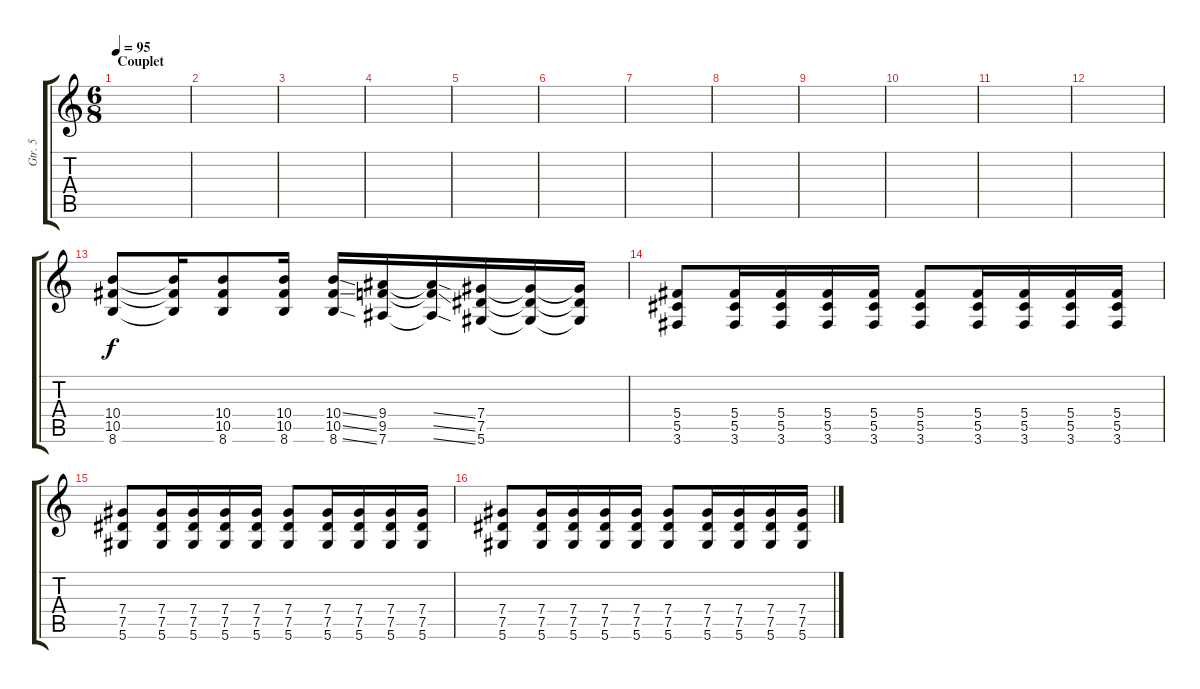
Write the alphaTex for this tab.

\track ("Gtr. 5" "Gtr. 5") {instrument overdrivenguitar}
\staff {score tabs}
\tuning (Eb4 Bb3 Gb3 Db3 Ab2 Eb2) {hide}
\ts (6 8)
\section ("" "Couplet")
\tempo 95
\clef g2
\ks c
|
|
|
|
|
|
|
|
|
|
|
|
(10.4 10.5 8.6).8 (10.4{t} 10.5{t} 8.6{t}).16 (10.4 10.5 8.6).8 (10.4 10.5 8.6).16 (10.4{ss} 10.5{ss} 8.6{ss}).16 (9.4 9.5 7.6).16 (9.4{ss t} 9.5{ss t} 7.6{ss t}).16 (7.4 7.5 5.6).16 (7.4{t} 7.5{t} 5.6{t}).16 (7.4{t} 7.5{t} 5.6{t}).16 |
(5.4 5.5 3.6).8 (5.4 5.5 3.6).16 (5.4 5.5 3.6).16 (5.4 5.5 3.6).16 (5.4 5.5 3.6).16 (5.4 5.5 3.6).8 (5.4 5.5 3.6).16 (5.4 5.5 3.6).16 (5.4 5.5 3.6).16 (5.4 5.5 3.6).16 |
(7.4 7.5 5.6).8 (7.4 7.5 5.6).16 (7.4 7.5 5.6).16 (7.4 7.5 5.6).16 (7.4 7.5 5.6).16 (7.4 7.5 5.6).8 (7.4 7.5 5.6).16 (7.4 7.5 5.6).16 (7.4 7.5 5.6).16 (7.4 7.5 5.6).16 |
(7.4 7.5 5.6).8 (7.4 7.5 5.6).16 (7.4 7.5 5.6).16 (7.4 7.5 5.6).16 (7.4 7.5 5.6).16 (7.4 7.5 5.6).8 (7.4 7.5 5.6).16 (7.4 7.5 5.6).16 (7.4 7.5 5.6).16 (7.4 7.5 5.6).16
